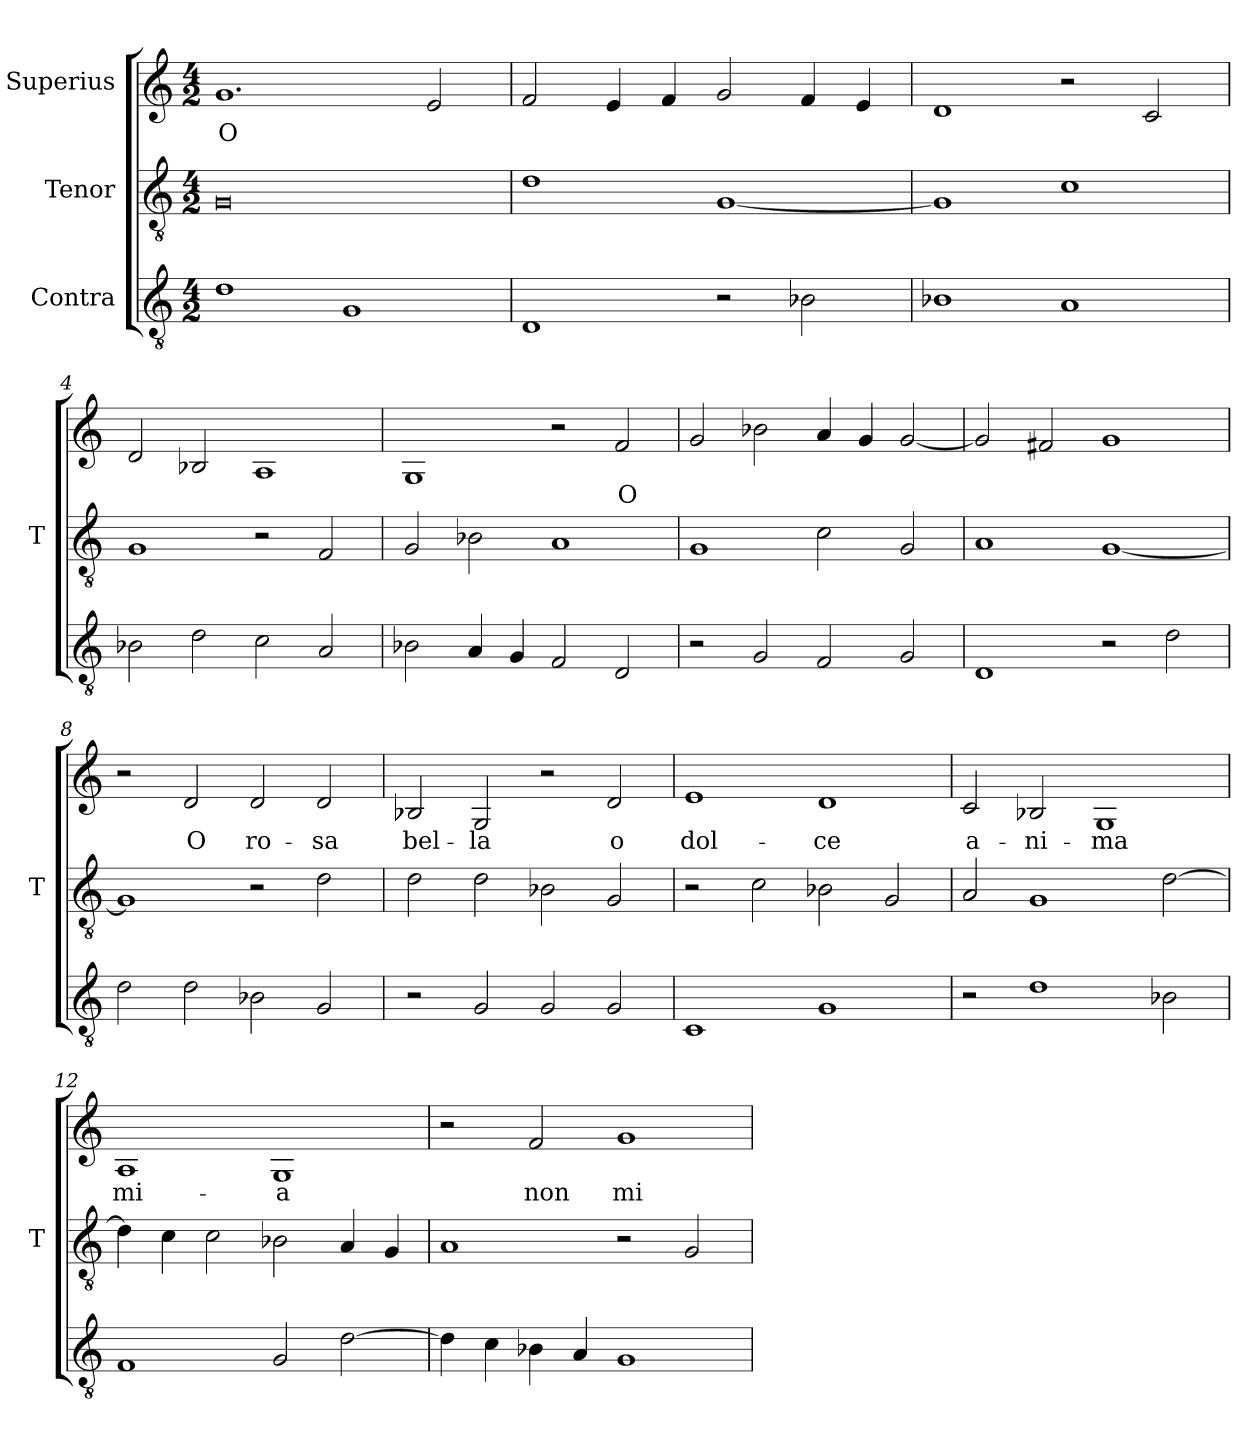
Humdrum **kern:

**kern	**kern	**kern	**text
*part3	*part2	*part1	*part1
*staff3	*staff2	*staff1	*staff1
*I"Contra	*I"Tenor	*I"Superius	*
*	*I'T	*	*
*clefGv2	*clefGv2	*clefG2	*
*M4/2	*M4/2	*M4/2	*
=1	=1	=1	=1
1d	0G	1.g	-O
1G	.	.	.
.	.	2e	.
=2	=2	=2	=2
1D	1d	2f	.
.	.	4e	.
.	.	4f	.
2r	[1G	2g	.
2B-X	.	4f	.
.	.	4e	.
=3	=3	=3	=3
1B-X	1G]	1d	.
1A	1c	2r	.
.	.	2c	.
=4	=4	=4	=4
2B-X	1G	2d	.
2d	.	2B-X	.
2c	2r	1A	.
2A	2F	.	.
=5	=5	=5	=5
2B-X	2G	1G	.
4A	2B-X	.	.
4G	.	.	.
2F	1A	2r	.
2D	.	2f	-O
=6	=6	=6	=6
2r	1G	2g	.
2G	.	2b-X	.
2F	2c	4a	.
.	.	4g	.
2G	2G	[2g	.
=7	=7	=7	=7
1D	1A	2g]	.
.	.	2f#X	.
2r	[1G	1g	.
2d	.	.	.
=8	=8	=8	=8
2d	1G]	2r	.
2d	.	2d	-O
2B-X	2r	2d	ro-
2G	2d	2d	-sa
=9	=9	=9	=9
2r	2d	2B-X	bel-
2G	2d	2G	-la
2G	2B-X	2r	.
2G	2G	2d	-o
=10	=10	=10	=10
1C	2r	1e	dol-
.	2c	.	.
1G	2B-X	1d	-ce
.	2G	.	.
=11	=11	=11	=11
2r	2A	2c	a-
1d	1G	2B-X	-ni-
.	.	1G	-ma
2B-X	[2d	.	.
=12	=12	=12	=12
1F	4d]	1A	mi-
.	4c	.	.
.	2c	.	.
2G	2B-X	1G	-a
[2d	4A	.	.
.	4G	.	.
=13	=13	=13	=13
4d]	1A	2r	.
4c	.	.	.
4B-X	.	2f	-non
4A	.	.	.
1G	2r	1g	-mi
.	2G	.	.
=	=	=	=
*-	*-	*-	*-
